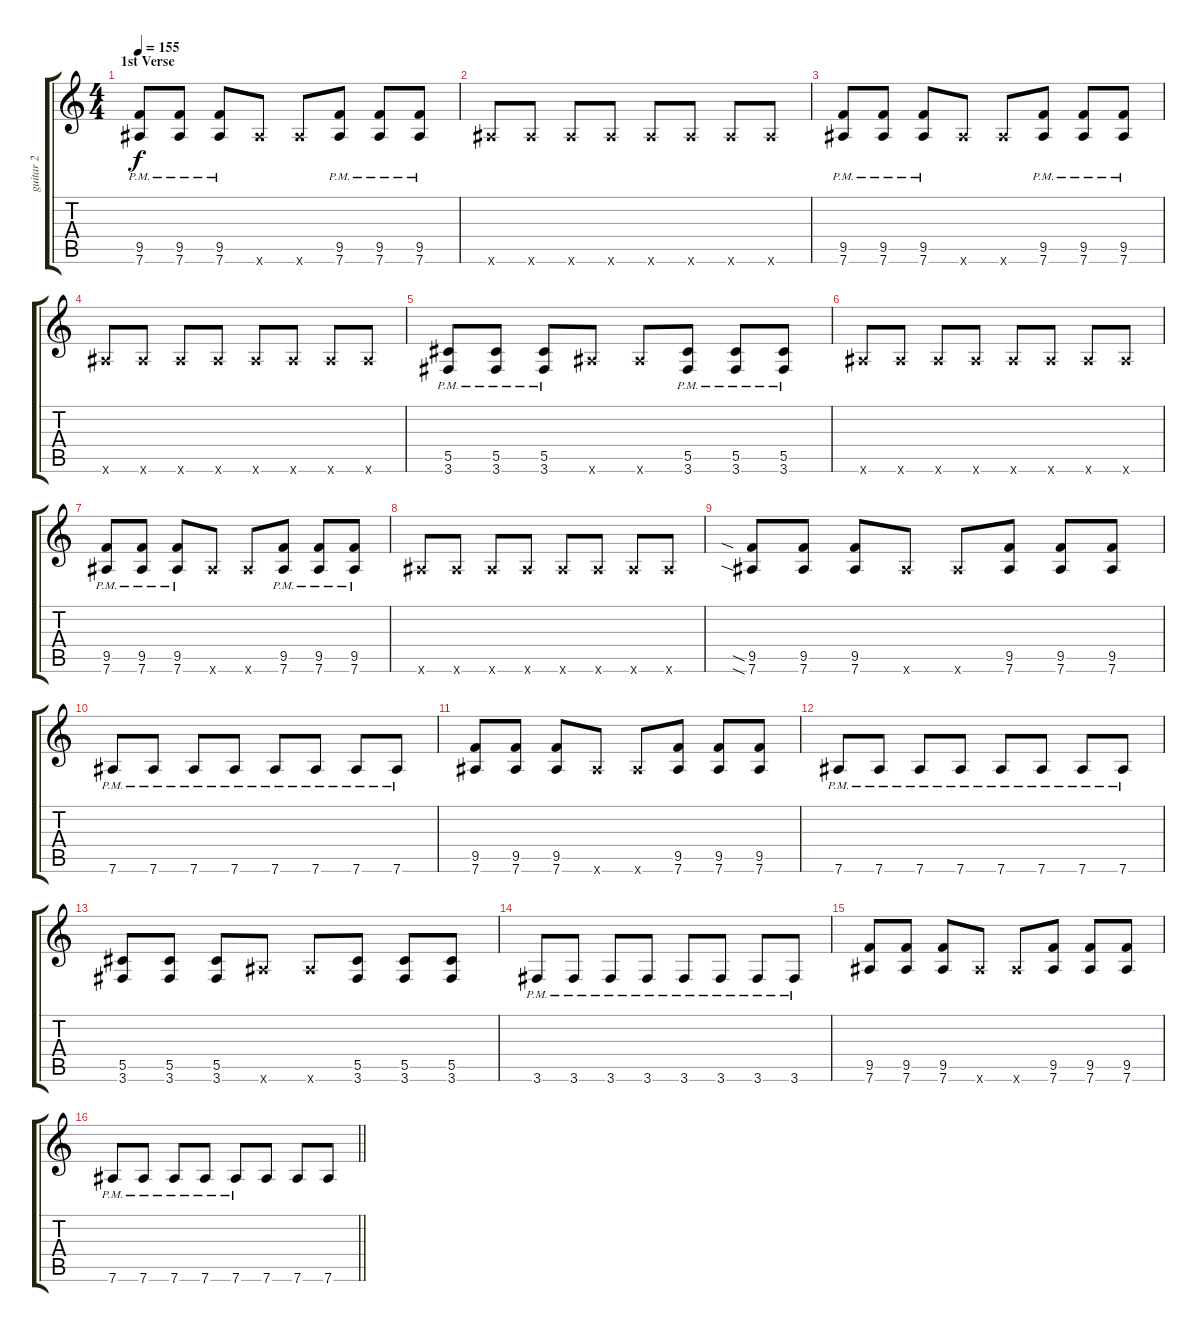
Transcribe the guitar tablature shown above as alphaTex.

\track ("guitar 2" "guitar 2") {instrument overdrivenguitar}
\staff {score tabs}
\tuning (Eb4 Bb3 Gb3 Db3 Ab2 Eb2) {hide}
\ts (4 4)
\section ("" "1st Verse")
\tempo 155
\clef g2
\ks c
(9.5{pm} 7.6{pm}).8{dy f} (9.5{pm} 7.6{pm}).8 (9.5{pm} 7.6{pm}).8 7.6{x}.8 7.6{x}.8 (9.5{pm} 7.6{pm}).8 (9.5{pm} 7.6{pm}).8 (9.5{pm} 7.6{pm}).8 |
7.6{x}.8 7.6{x}.8 7.6{x}.8 7.6{x}.8 7.6{x}.8 7.6{x}.8 7.6{x}.8 7.6{x}.8 |
(9.5{pm} 7.6{pm}).8 (9.5{pm} 7.6{pm}).8 (9.5{pm} 7.6{pm}).8 7.6{x}.8 7.6{x}.8 (9.5{pm} 7.6{pm}).8 (9.5{pm} 7.6{pm}).8 (9.5{pm} 7.6{pm}).8 |
7.6{x}.8 7.6{x}.8 7.6{x}.8 7.6{x}.8 7.6{x}.8 7.6{x}.8 7.6{x}.8 7.6{x}.8 |
(5.5{pm} 3.6{pm}).8 (5.5{pm} 3.6{pm}).8 (5.5{pm} 3.6{pm}).8 7.6{x}.8 7.6{x}.8 (5.5{pm} 3.6{pm}).8 (5.5{pm} 3.6{pm}).8 (5.5{pm} 3.6{pm}).8 |
7.6{x}.8 7.6{x}.8 7.6{x}.8 7.6{x}.8 7.6{x}.8 7.6{x}.8 7.6{x}.8 7.6{x}.8 |
(9.5{pm} 7.6{pm}).8 (9.5{pm} 7.6{pm}).8 (9.5{pm} 7.6{pm}).8 7.6{x}.8 7.6{x}.8 (9.5{pm} 7.6{pm}).8 (9.5{pm} 7.6{pm}).8 (9.5{pm} 7.6{pm}).8 |
7.6{x}.8 7.6{x}.8 7.6{x}.8 7.6{x}.8 7.6{x}.8 7.6{x}.8 7.6{x}.8 7.6{x}.8 |
(9.5{sia} 7.6{sia}).8 (9.5 7.6).8 (9.5 7.6).8 7.6{x}.8 7.6{x}.8 (9.5 7.6).8 (9.5 7.6).8 (9.5 7.6).8 |
7.6{pm}.8 7.6{pm}.8 7.6{pm}.8 7.6{pm}.8 7.6{pm}.8 7.6{pm}.8 7.6{pm}.8 7.6{pm}.8 |
(9.5 7.6).8 (9.5 7.6).8 (9.5 7.6).8 7.6{x}.8 7.6{x}.8 (9.5 7.6).8 (9.5 7.6).8 (9.5 7.6).8 |
7.6{pm}.8 7.6{pm}.8 7.6{pm}.8 7.6{pm}.8 7.6{pm}.8 7.6{pm}.8 7.6{pm}.8 7.6{pm}.8 |
(5.5 3.6).8 (5.5 3.6).8 (5.5 3.6).8 7.6{x}.8 7.6{x}.8 (5.5 3.6).8 (5.5 3.6).8 (5.5 3.6).8 |
3.6{pm}.8 3.6{pm}.8 3.6{pm}.8 3.6{pm}.8 3.6{pm}.8 3.6{pm}.8 3.6{pm}.8 3.6{pm}.8 |
(9.5 7.6).8 (9.5 7.6).8 (9.5 7.6).8 7.6{x}.8 7.6{x}.8 (9.5 7.6).8 (9.5 7.6).8 (9.5 7.6).8 |
\barLineRight lightlight
7.6{pm}.8 7.6{pm}.8 7.6{pm}.8 7.6{pm}.8 7.6{pm}.8 7.6.8 7.6.8 7.6.8
